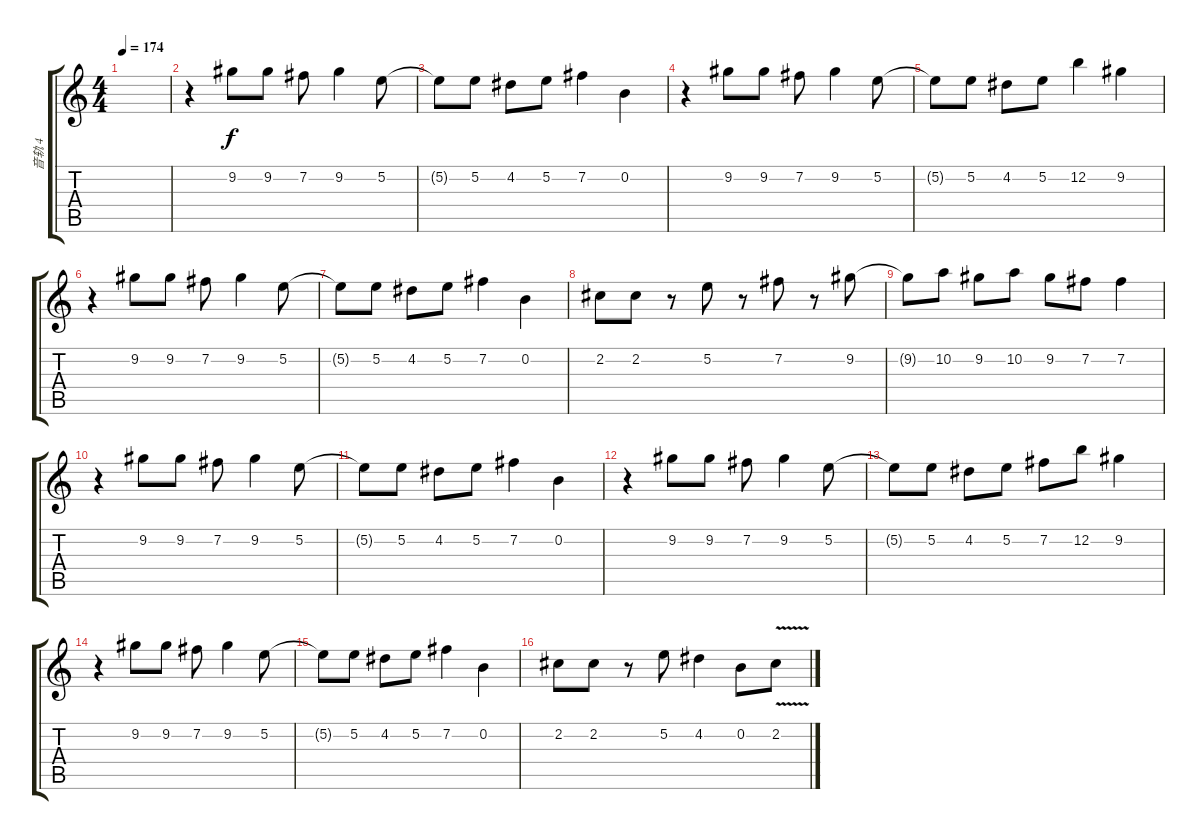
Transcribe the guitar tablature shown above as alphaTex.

\track ("音轨 4" "音轨 4") {instrument overdrivenguitar}
\staff {score tabs}
\tuning (E4 B3 G3 D3 A2 E2) {hide}
\ts (4 4)
\tempo 174
\clef g2
\ks c
|
r.4 9.2.8 9.2.8 7.2.8 9.2.4 5.2.8 |
5.2{t}.8 5.2.8 4.2.8 5.2.8 7.2.4 0.2.4 |
r.4 9.2.8 9.2.8 7.2.8 9.2.4 5.2.8 |
5.2{t}.8 5.2.8 4.2.8 5.2.8 12.2.4 9.2.4 |
r.4 9.2.8 9.2.8 7.2.8 9.2.4 5.2.8 |
5.2{t}.8 5.2.8 4.2.8 5.2.8 7.2.4 0.2.4 |
2.2.8 2.2.8 r.8 5.2.8 r.8 7.2.8 r.8 9.2.8 |
9.2{t}.8 10.2.8 9.2.8 10.2.8 9.2.8 7.2.8 7.2.4 |
r.4 9.2.8 9.2.8 7.2.8 9.2.4 5.2.8 |
5.2{t}.8 5.2.8 4.2.8 5.2.8 7.2.4 0.2.4 |
r.4 9.2.8 9.2.8 7.2.8 9.2.4 5.2.8 |
5.2{t}.8 5.2.8 4.2.8 5.2.8 7.2.8 12.2.8 9.2.4 |
r.4 9.2.8 9.2.8 7.2.8 9.2.4 5.2.8 |
5.2{t}.8 5.2.8 4.2.8 5.2.8 7.2.4 0.2.4 |
2.2.8 2.2.8 r.8 5.2.8 4.2.4 0.2.8 2.2{v}.8
